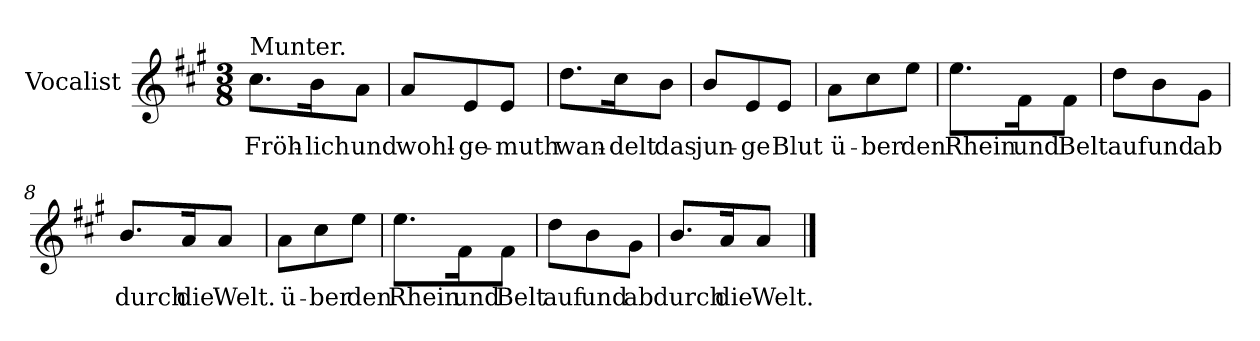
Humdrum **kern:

**kern	**text
*part1	*part1
*staff1	*staff1
*I"Vocalist	*
*clefG2	*
*k[f#c#g#]	*
*A:	*
*M3/8	*
=1	=1
!LO:TX:a:t=Munter.	!
8.cc#\L	Fröh-
16b\K	-lich
8a\J	und
=2	=2
8a/L	wohl-
8e/	-ge-
8e/J	-muth
=3	=3
8.dd\L	wan-
16cc#\K	-delt
8b\J	das
=4	=4
8b/L	jun-
8e/	-ge
8e/J	Blut
=5	=5
8a\L	ü-
8cc#\	-ber
8ee\J	den
=6	=6
8.ee\L	Rhein
16f#\K	und
8f#\J	Belt
=7	=7
8dd\L	auf
8b\	und
8g#\J	ab
=8	=8
8.b/L	durch
16a/K	die
8a/J	Welt.
=9	=9
8a\L	ü-
8cc#\	-ber
8ee\J	den
=10	=10
8.ee\L	Rhein
16f#\K	und
8f#\J	Belt
=11	=11
8dd\L	auf
8b\	und
8g#\J	ab
=12	=12
8.b/L	durch
16a/K	die
8a/J	Welt.
==	==
*-	*-
